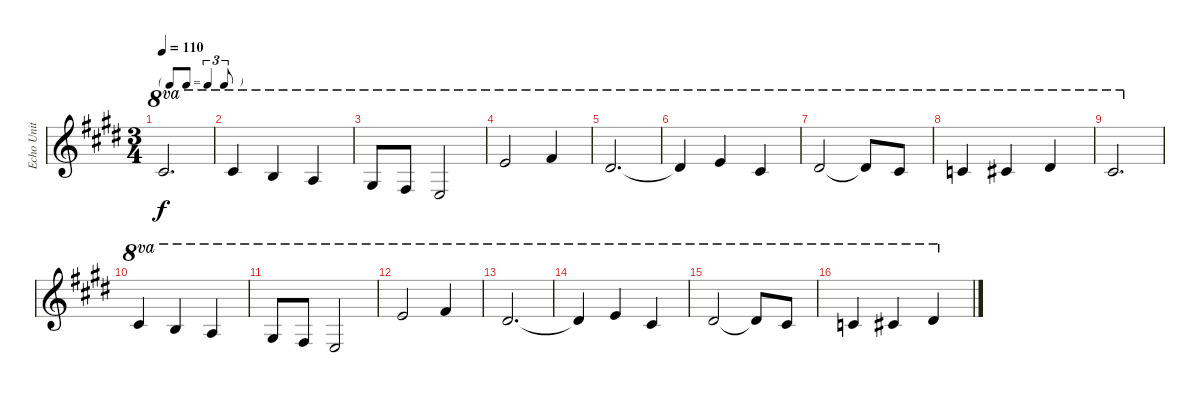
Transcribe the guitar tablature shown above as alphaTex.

\track ("Echo Unit" "Echo Unit") {instrument fx7echoes}
\staff {score}
\tuning (E4 B3 G3 D3 A2 E2) {hide}
\ts (3 4)
\tf triplet8th
\tempo 110
\clef g2
\ks e
9.1.2{d ot 8va dy f} |
9.1.4{ot 8va} 7.1.4{ot 8va} 5.1.4{ot 8va} |
4.1.8{ot 8va} 2.1.8{ot 8va} 0.1.2{ot 8va} |
12.1.2{ot 8va} 14.1.4{ot 8va} |
11.1.2{d ot 8va} |
11.1{t}.4{ot 8va} 12.1.4{ot 8va} 9.1.4{ot 8va} |
11.1.2{ot 8va} 11.1{t}.8{ot 8va} 9.1.8{ot 8va} |
8.1.4{ot 8va} 9.1.4{ot 8va} 11.1.4{ot 8va} |
9.1.2{d ot 8va} |
9.1.4{ot 8va} 7.1.4{ot 8va} 5.1.4{ot 8va} |
4.1.8{ot 8va} 2.1.8{ot 8va} 0.1.2{ot 8va} |
12.1.2{ot 8va} 14.1.4{ot 8va} |
11.1.2{d ot 8va} |
11.1{t}.4{ot 8va} 12.1.4{ot 8va} 9.1.4{ot 8va} |
11.1.2{ot 8va} 11.1{t}.8{ot 8va} 9.1.8{ot 8va} |
8.1.4{ot 8va} 9.1.4{ot 8va} 11.1.4{ot 8va}
